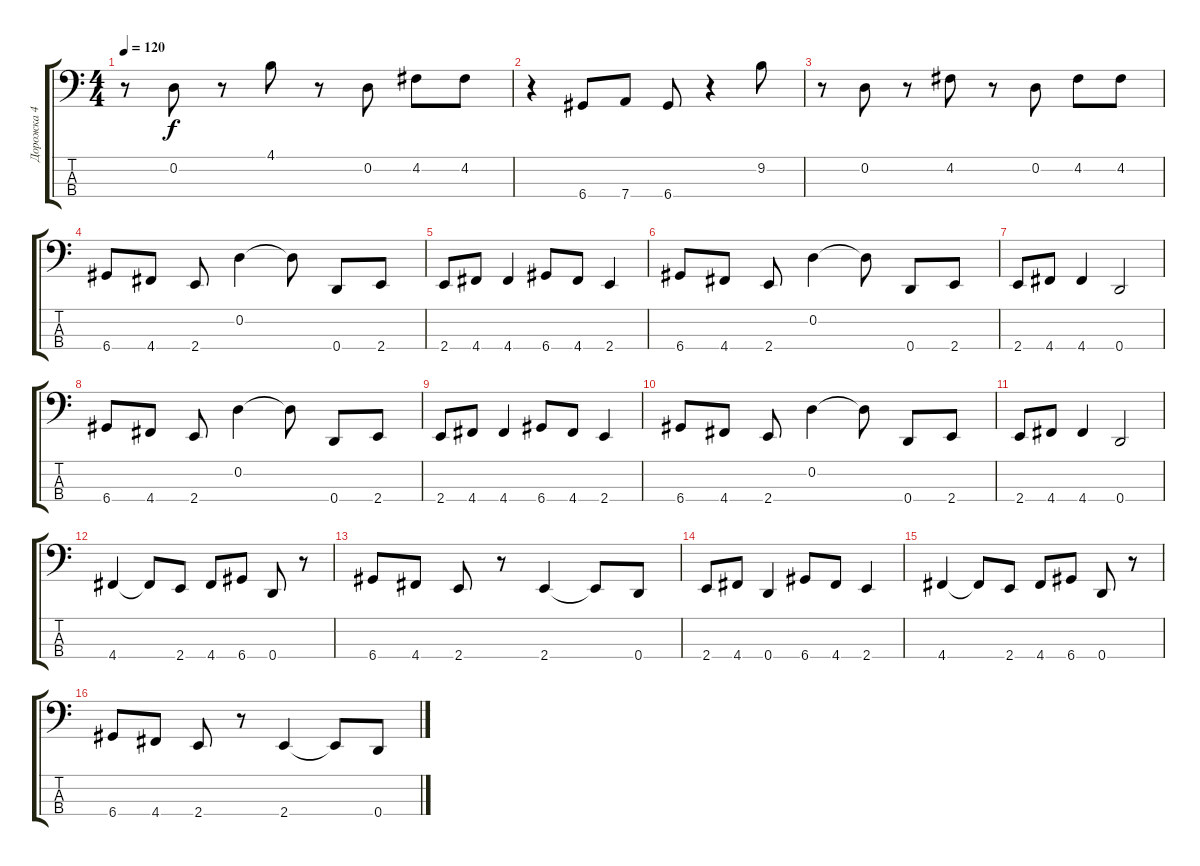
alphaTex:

\track ("Дорожка 4" "Дорожка 4") {instrument electricbassfinger}
\staff {score tabs}
\tuning (G2 D2 A1 D1) {hide}
\ts (4 4)
\tempo 120
\clef f4
\ks c
r.8{dy f} 0.2.8 r.8 4.1.8 r.8 0.2.8 4.2.8 4.2.8 |
r.4 6.4.8 7.4.8 6.4.8 r.4 9.2.8 |
r.8 0.2.8 r.8 4.2.8 r.8 0.2.8 4.2.8 4.2.8 |
6.4.8 4.4.8 2.4.8 0.2.4 0.2{t}.8 0.4.8 2.4.8 |
2.4.8 4.4.8 4.4.4 6.4.8 4.4.8 2.4.4 |
6.4.8 4.4.8 2.4.8 0.2.4 0.2{t}.8 0.4.8 2.4.8 |
2.4.8 4.4.8 4.4.4 0.4.2 |
6.4.8 4.4.8 2.4.8 0.2.4 0.2{t}.8 0.4.8 2.4.8 |
2.4.8 4.4.8 4.4.4 6.4.8 4.4.8 2.4.4 |
6.4.8 4.4.8 2.4.8 0.2.4 0.2{t}.8 0.4.8 2.4.8 |
2.4.8 4.4.8 4.4.4 0.4.2 |
4.4.4 4.4{t}.8 2.4.8 4.4.8 6.4.8 0.4.8 r.8 |
6.4.8 4.4.8 2.4.8 r.8 2.4.4 2.4{t}.8 0.4.8 |
2.4.8 4.4.8 0.4.4 6.4.8 4.4.8 2.4.4 |
4.4.4 4.4{t}.8 2.4.8 4.4.8 6.4.8 0.4.8 r.8 |
6.4.8 4.4.8 2.4.8 r.8 2.4.4 2.4{t}.8 0.4.8
